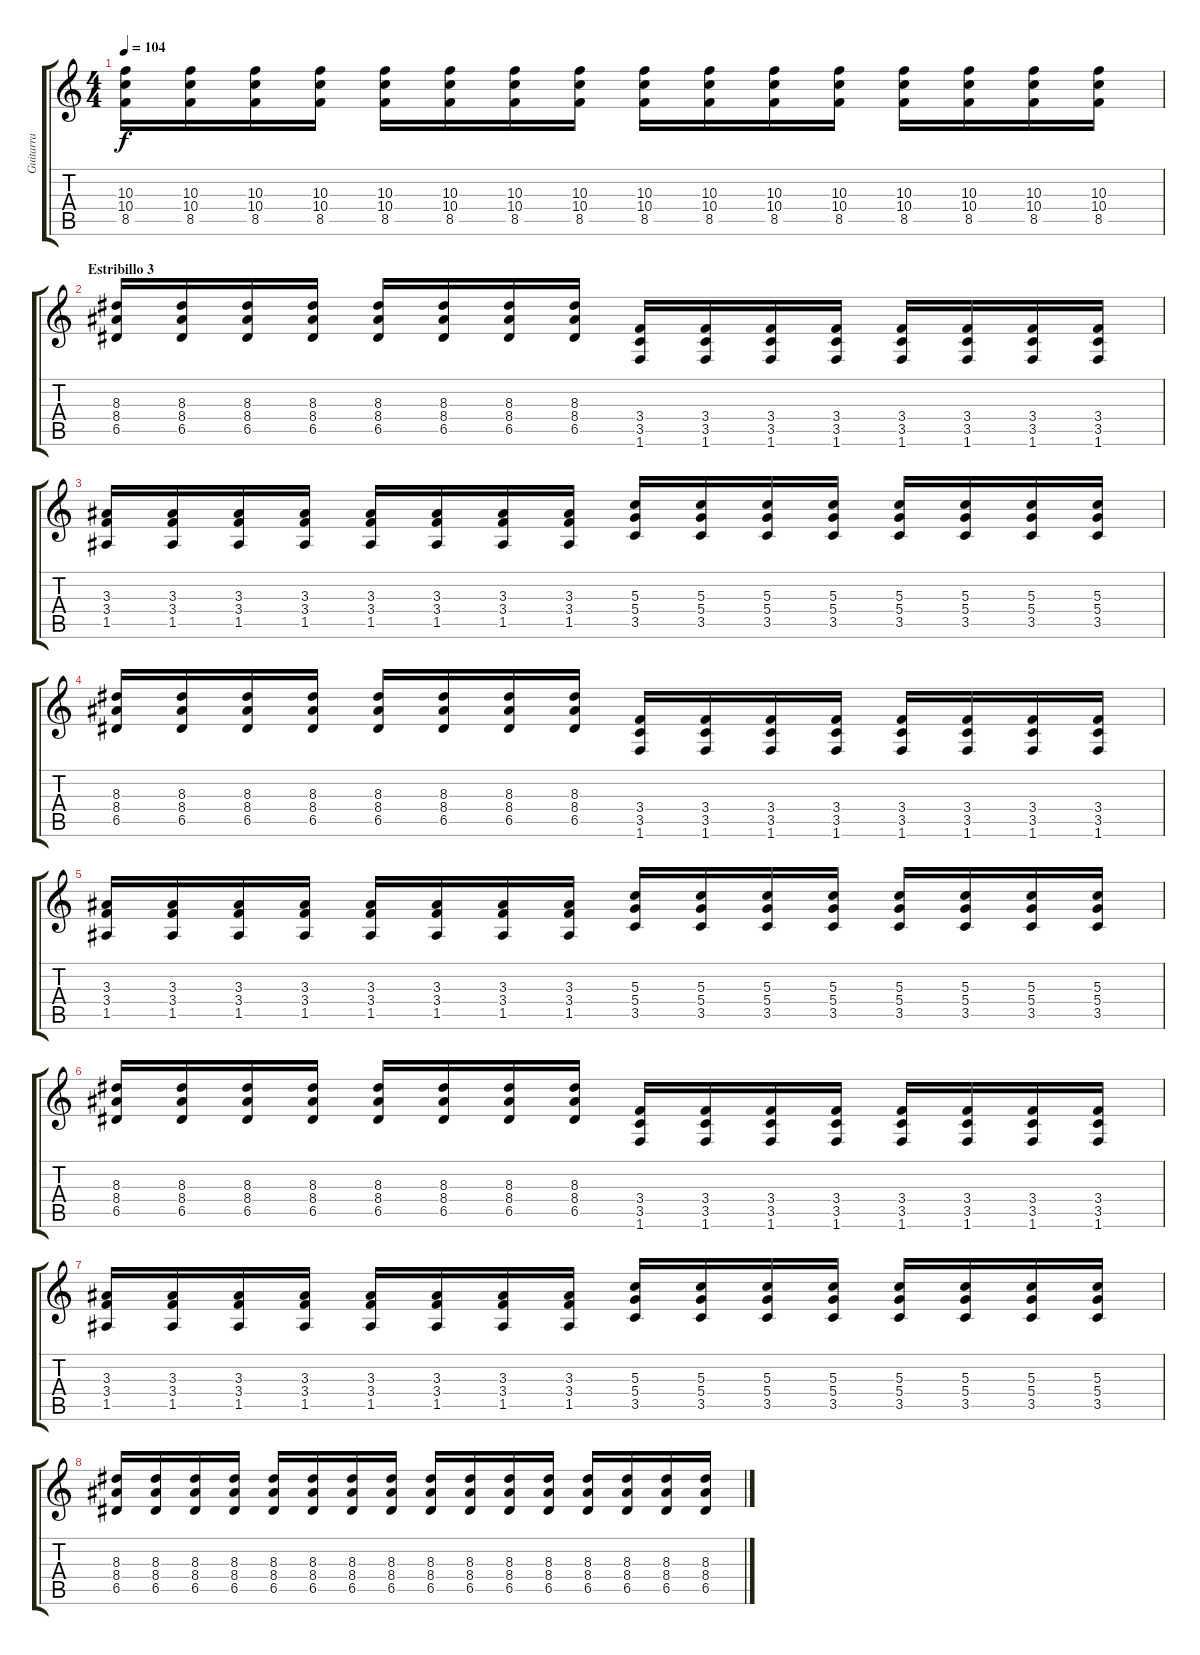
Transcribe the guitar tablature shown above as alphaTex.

\track ("Guitarra" "Guitarra") {instrument distortionguitar}
\staff {score tabs}
\tuning (E4 B3 G3 D3 A2 E2) {hide}
\ts (4 4)
\tempo 104
\clef g2
\ks c
(10.3 10.4 8.5).16{dy f} (10.3 10.4 8.5).16 (10.3 10.4 8.5).16 (10.3 10.4 8.5).16 (10.3 10.4 8.5).16 (10.3 10.4 8.5).16 (10.3 10.4 8.5).16 (10.3 10.4 8.5).16 (10.3 10.4 8.5).16 (10.3 10.4 8.5).16 (10.3 10.4 8.5).16 (10.3 10.4 8.5).16 (10.3 10.4 8.5).16 (10.3 10.4 8.5).16 (10.3 10.4 8.5).16 (10.3 10.4 8.5).16 |
\section ("" "Estribillo 3")
(8.3 8.4 6.5).16 (8.3 8.4 6.5).16 (8.3 8.4 6.5).16 (8.3 8.4 6.5).16 (8.3 8.4 6.5).16 (8.3 8.4 6.5).16 (8.3 8.4 6.5).16 (8.3 8.4 6.5).16 (3.4 3.5 1.6).16 (3.4 3.5 1.6).16 (3.4 3.5 1.6).16 (3.4 3.5 1.6).16 (3.4 3.5 1.6).16 (3.4 3.5 1.6).16 (3.4 3.5 1.6).16 (3.4 3.5 1.6).16 |
(3.3 3.4 1.5).16 (3.3 3.4 1.5).16 (3.3 3.4 1.5).16 (3.3 3.4 1.5).16 (3.3 3.4 1.5).16 (3.3 3.4 1.5).16 (3.3 3.4 1.5).16 (3.3 3.4 1.5).16 (5.3 5.4 3.5).16 (5.3 5.4 3.5).16 (5.3 5.4 3.5).16 (5.3 5.4 3.5).16 (5.3 5.4 3.5).16 (5.3 5.4 3.5).16 (5.3 5.4 3.5).16 (5.3 5.4 3.5).16 |
(8.3 8.4 6.5).16 (8.3 8.4 6.5).16 (8.3 8.4 6.5).16 (8.3 8.4 6.5).16 (8.3 8.4 6.5).16 (8.3 8.4 6.5).16 (8.3 8.4 6.5).16 (8.3 8.4 6.5).16 (3.4 3.5 1.6).16 (3.4 3.5 1.6).16 (3.4 3.5 1.6).16 (3.4 3.5 1.6).16 (3.4 3.5 1.6).16 (3.4 3.5 1.6).16 (3.4 3.5 1.6).16 (3.4 3.5 1.6).16 |
(3.3 3.4 1.5).16 (3.3 3.4 1.5).16 (3.3 3.4 1.5).16 (3.3 3.4 1.5).16 (3.3 3.4 1.5).16 (3.3 3.4 1.5).16 (3.3 3.4 1.5).16 (3.3 3.4 1.5).16 (5.3 5.4 3.5).16 (5.3 5.4 3.5).16 (5.3 5.4 3.5).16 (5.3 5.4 3.5).16 (5.3 5.4 3.5).16 (5.3 5.4 3.5).16 (5.3 5.4 3.5).16 (5.3 5.4 3.5).16 |
(8.3 8.4 6.5).16 (8.3 8.4 6.5).16 (8.3 8.4 6.5).16 (8.3 8.4 6.5).16 (8.3 8.4 6.5).16 (8.3 8.4 6.5).16 (8.3 8.4 6.5).16 (8.3 8.4 6.5).16 (3.4 3.5 1.6).16 (3.4 3.5 1.6).16 (3.4 3.5 1.6).16 (3.4 3.5 1.6).16 (3.4 3.5 1.6).16 (3.4 3.5 1.6).16 (3.4 3.5 1.6).16 (3.4 3.5 1.6).16 |
(3.3 3.4 1.5).16 (3.3 3.4 1.5).16 (3.3 3.4 1.5).16 (3.3 3.4 1.5).16 (3.3 3.4 1.5).16 (3.3 3.4 1.5).16 (3.3 3.4 1.5).16 (3.3 3.4 1.5).16 (5.3 5.4 3.5).16 (5.3 5.4 3.5).16 (5.3 5.4 3.5).16 (5.3 5.4 3.5).16 (5.3 5.4 3.5).16 (5.3 5.4 3.5).16 (5.3 5.4 3.5).16 (5.3 5.4 3.5).16 |
(8.3 8.4 6.5).16 (8.3 8.4 6.5).16 (8.3 8.4 6.5).16 (8.3 8.4 6.5).16 (8.3 8.4 6.5).16 (8.3 8.4 6.5).16 (8.3 8.4 6.5).16 (8.3 8.4 6.5).16 (8.3 8.4 6.5).16 (8.3 8.4 6.5).16 (8.3 8.4 6.5).16 (8.3 8.4 6.5).16 (8.3 8.4 6.5).16 (8.3 8.4 6.5).16 (8.3 8.4 6.5).16 (8.3 8.4 6.5).16
